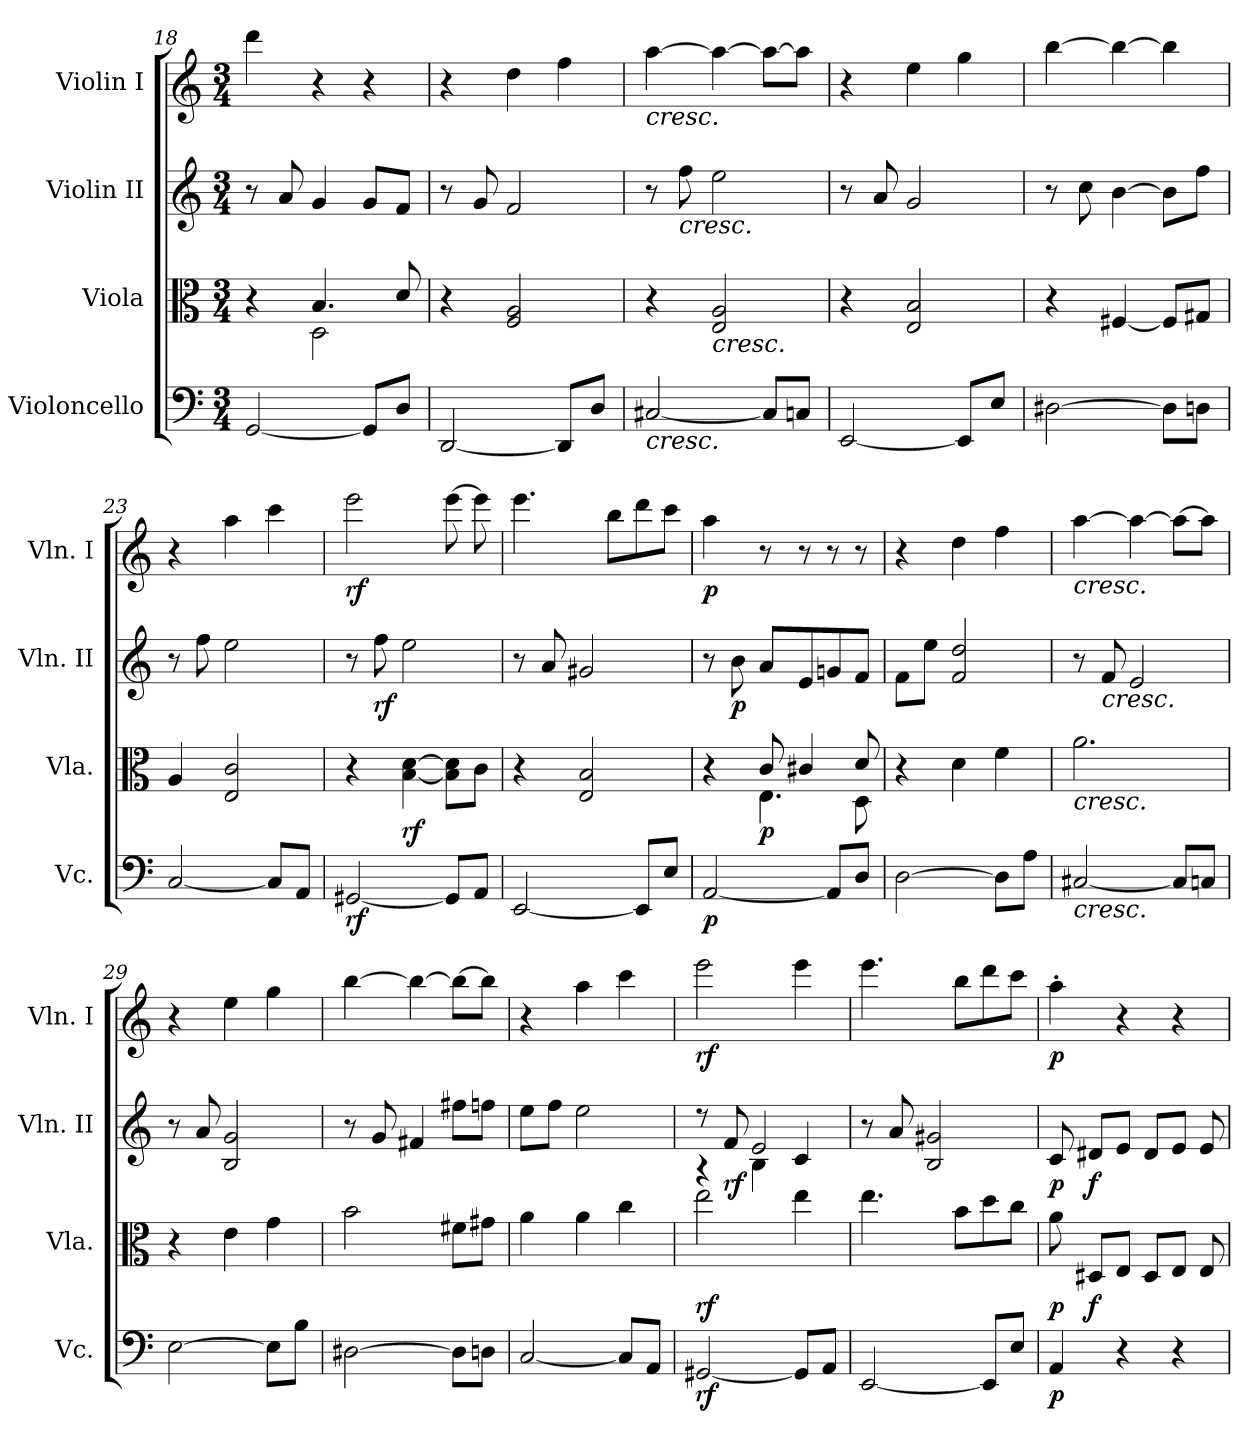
**kern	**dynam	**kern	**dynam	**kern	**dynam	**kern	**dynam
*part4	*part4	*part3	*part3	*part2	*part2	*part1	*part1
*staff4	*staff4	*staff3	*staff3	*staff2	*staff2	*staff1	*staff1
*I"Violoncello	*	*I"Viola	*	*I"Violin II	*	*I"Violin I	*
*I'Vc.	*	*I'Vla.	*	*I'Vln. II	*	*I'Vln. I	*
*clefF4	*	*clefC3	*	*clefG2	*	*clefG2	*
*k[]	*	*k[]	*	*k[]	*	*k[]	*
*M3/4	*	*M3/4	*	*M3/4	*	*M3/4	*
=18	=18	=18	=18	=18	=18	=18	=18
*	*	*^	*	*	*	*	*
[2GG/	.	4r	4ryy	.	8r	.	4ddd\	.
.	.	.	.	.	8a/	.	.	.
.	.	4.B/	2D\	.	4g/	.	4r	.
8GG/L]	.	.	.	.	8g/L	.	4r	.
8D/J	.	8d/	.	.	8f/J	.	.	.
*	*	*v	*v	*	*	*	*	*
=19	=19	=19	=19	=19	=19	=19	=19
[2DD/	.	4r	.	8r	.	4r	.
.	.	.	.	8g/	.	.	.
.	.	2F/ 2A/	.	2f/	.	4dd\	.
8DD/L]	.	.	.	.	.	4ff\	.
8D/J	.	.	.	.	.	.	.
=20	=20	=20	=20	=20	=20	=20	=20
!	!	!	!	!	!	!LO:TX:b:i:t=cresc.	!
!LO:TX:b:i:t=cresc.	!	!	!	!	!	!	!
[2C#X/	.	4r	.	8r	.	[4aa\	.
!	!	!	!	!LO:TX:b:i:t=cresc.	!	!	!
.	.	.	.	8ff\	.	.	.
!	!	!LO:TX:b:i:t=cresc.	!	!	!	!	!
.	.	2E/ 2A/	.	2ee\	.	4aa\_	.
8C#/L]	.	.	.	.	.	8aa\L_	.
8Cn/J	.	.	.	.	.	8aa\J]	.
=21	=21	=21	=21	=21	=21	=21	=21
[2EE/	.	4r	.	8r	.	4r	.
.	.	.	.	8a/	.	.	.
.	.	2E/ 2B/	.	2g/	.	4ee\	.
8EE/L]	.	.	.	.	.	4gg\	.
8E/J	.	.	.	.	.	.	.
=22	=22	=22	=22	=22	=22	=22	=22
[2D#X\	.	4r	.	8r	.	[4bb\	.
.	.	.	.	8cc\	.	.	.
.	.	[4F#X/	.	[4b\	.	4bb\_	.
8D#\L]	.	8F#/L]	.	8b\L]	.	4bb\]	.
8Dn\J	.	8G#X/J	.	8ff\J	.	.	.
=23	=23	=23	=23	=23	=23	=23	=23
[2C/	.	4A/	.	8r	.	4r	.
.	.	.	.	8ff\	.	.	.
.	.	2E/ 2c/	.	2ee\	.	4aa\	.
8C/L]	.	.	.	.	.	4ccc\	.
8AA/J	.	.	.	.	.	.	.
=24	=24	=24	=24	=24	=24	=24	=24
!	!LO:DY:b	!	!	!	!	!	!LO:DY:b
[2GG#X/	rf	4r	.	8r	.	2eee\	rf
!	!	!	!	!	!LO:DY:b	!	!
.	.	.	.	8ff\	rf	.	.
!	!	!	!LO:DY:b	!	!	!	!
.	.	[4B\ [4d\	rf	2ee\	.	.	.
8GG#/L]	.	8B\] 8d\]L	.	.	.	[8eee\	.
8AA/J	.	8c\J	.	.	.	8eee\]	.
=25	=25	=25	=25	=25	=25	=25	=25
[2EE/	.	4r	.	8r	.	4.eee\	.
.	.	.	.	8a/	.	.	.
.	.	2E/ 2B/	.	2g#X/	.	.	.
.	.	.	.	.	.	8bb\L	.
8EE/L]	.	.	.	.	.	8ddd\	.
8E/J	.	.	.	.	.	8ccc\J	.
=26	=26	=26	=26	=26	=26	=26	=26
*	*	*^	*	*	*	*	*
!	!LO:DY:b	!	!	!	!	!	!	!LO:DY:b
[2AA/	p	4r	4ryy	.	8r	.	4aa\	p
!	!	!	!	!	!	!LO:DY:b	!	!
.	.	.	.	.	8b\	p	.	.
!	!	!	!	!LO:DY:b	!	!	!	!
.	.	8c/	4.E\	p	8a/L	.	8r	.
.	.	4c#X/	.	.	8e/	.	8r	.
8AA/L]	.	.	.	.	8gn/	.	8r	.
8D/J	.	8d/	8D\	.	8f/J	.	8r	.
*	*	*v	*v	*	*	*	*	*
=27	=27	=27	=27	=27	=27	=27	=27
[2D\	.	4r	.	8f\L	.	4r	.
.	.	.	.	8ee\J	.	.	.
.	.	4d\	.	2f/ 2dd/	.	4dd\	.
8D\L]	.	4f\	.	.	.	4ff\	.
8A\J	.	.	.	.	.	.	.
=28	=28	=28	=28	=28	=28	=28	=28
!	!	!	!	!	!	!LO:TX:b:i:t=cresc.	!
!	!	!LO:TX:b:i:t=cresc.	!	!	!	!	!
!LO:TX:b:i:t=cresc.	!	!	!	!	!	!	!
[2C#X/	.	2.a\	.	8r	.	[4aa\	.
!	!	!	!	!LO:TX:b:i:t=cresc.	!	!	!
.	.	.	.	8f/	.	.	.
.	.	.	.	2e/	.	4aa\_	.
8C#/L]	.	.	.	.	.	8aa\L_	.
8Cn/J	.	.	.	.	.	8aa\J]	.
=29	=29	=29	=29	=29	=29	=29	=29
[2E\	.	4r	.	8r	.	4r	.
.	.	.	.	8a/	.	.	.
.	.	4e\	.	2B/ 2g/	.	4ee\	.
8E\L]	.	4g\	.	.	.	4gg\	.
8B\J	.	.	.	.	.	.	.
=30	=30	=30	=30	=30	=30	=30	=30
[2D#X\	.	2b\	.	8r	.	[4bb\	.
.	.	.	.	8g/	.	.	.
.	.	.	.	4f#X/	.	4bb\_	.
8D#\L]	.	8f#X\L	.	8ff#X\L	.	8bb\L_	.
8Dn\J	.	8g#X\J	.	8ffn\J	.	8bb\J]	.
=31	=31	=31	=31	=31	=31	=31	=31
[2C/	.	4a\	.	8ee\L	.	4r	.
.	.	.	.	8ff\J	.	.	.
.	.	4a\	.	2ee\	.	4aa\	.
8C/L]	.	4cc\	.	.	.	4ccc\	.
8AA/J	.	.	.	.	.	.	.
=32	=32	=32	=32	=32	=32	=32	=32
*	*	*	*	*^	*	*	*
!	!LO:DY:b	!	!LO:DY:b	!	!	!	!	!LO:DY:b
[2GG#X/	rf	2ee\	rf	8r	4r	.	2eee\	rf
!	!	!	!	!	!	!LO:DY:b	!	!
.	.	.	.	8f/	.	rf	.	.
.	.	.	.	2e/	4B\	.	.	.
8GG#/L]	.	4ee\	.	.	4c/	.	4eee\	.
8AA/J	.	.	.	.	.	.	.	.
*	*	*	*	*v	*v	*	*	*
=33	=33	=33	=33	=33	=33	=33	=33
[2EE/	.	4.ee\	.	8r	.	4.eee\	.
.	.	.	.	8a/	.	.	.
.	.	.	.	2B/ 2g#X/	.	.	.
.	.	8b\L	.	.	.	8bb\L	.
8EE/L]	.	8dd\	.	.	.	8ddd\	.
8E/J	.	8cc\J	.	.	.	8ccc\J	.
=34	=34	=34	=34	=34	=34	=34	=34
!	!LO:DY:b	!	!LO:DY:b	!	!LO:DY:b	!	!LO:DY:b
4AA/	p	8a\	p	8c/	p	4aa'\	p
!	!	!	!LO:DY:b	!	!LO:DY:b	!	!
.	.	8D#X/L	f	8d#X/L	f	.	.
4r	.	8E/J	.	8e/J	.	4r	.
.	.	8D#/L	.	8d#/L	.	.	.
4r	.	8E/J	.	8e/J	.	4r	.
.	.	8E/	.	8e/	.	.	.
=	=	=	=	=	=	=	=
*-	*-	*-	*-	*-	*-	*-	*-
